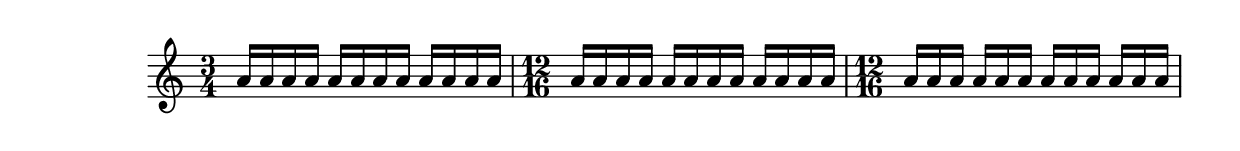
%% Do not edit this file; it is auto-generated from LSR http://lsr.dsi.unimi.it
%% This file is in the public domain.
\version "2.11.66"

\header {
  lsrtags = "rhythms"

  texidoces = "
La instrucción @code{\time} establece las propiedades
@code{timeSignatureFraction}, @code{beatLength}, @code{beatGrouping} y
@code{measureLength} en el contexto @code{Timing}, que normalmente
tiene el alias @code{Score}.  La modificación del valor de
@code{timeSignatureFraction} hace que se imprima la nueva indicación
de compás sin que cambie ninguna de las demás propiedades:

"
  doctitlees = "Cambio de compás sin afectar al barrado"

  texidoc = "
The @code{\\time} command sets the properties
@code{timeSignatureFraction}, @code{beatLength}, @code{beatGrouping}
and @code{measureLength} in the @code{Timing} context, which is
normally aliased to @code{Score}. Changing the value of
@code{timeSignatureFraction} causes the new time signature symbol to be
printed without changing any of the other properties: 

"
  doctitle = "Changing the time signature without affecting the beaming"
} % begin verbatim

\relative c'' {
  \time 3/4
  a16 a a a a a a a a a a a

  % Change time signature symbol but keep 3/4 beaming
  % due to unchanged underlying time signature
  \set Score.timeSignatureFraction = #'(12 . 16)
  a16 a a a a a a a a a a a

  \time 12/16
  % Lose 3/4 beaming now \time has been changed
  a16 a a a a a a a a a a a
}
